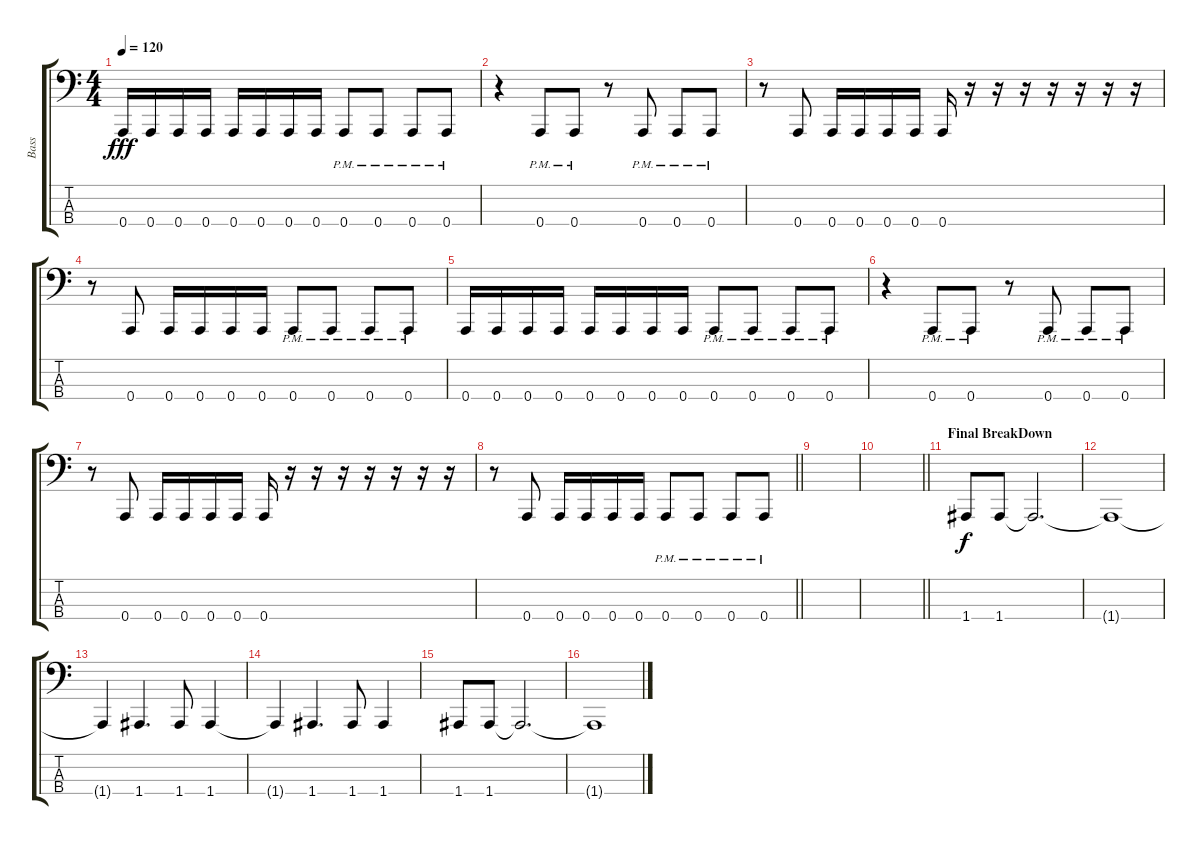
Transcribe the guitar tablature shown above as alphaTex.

\track ("Bass" "Bass") {instrument electricbasspick}
\staff {score tabs}
\tuning (D2 A1 E1 A0) {hide}
\ts (4 4)
\tempo 120
\clef f4
\ks c
0.4.16{dy fff} 0.4.16 0.4.16 0.4.16 0.4.16 0.4.16 0.4.16 0.4.16 0.4{pm}.8 0.4{pm}.8 0.4{pm}.8 0.4{pm}.8 |
r.4 0.4{pm}.8 0.4{pm}.8 r.8 0.4{pm}.8 0.4{pm}.8 0.4{pm}.8 |
r.8 0.4.8 0.4.16 0.4.16 0.4.16 0.4.16 0.4.16 r.16 r.16 r.16 r.16 r.16 r.16 r.16 |
r.8 0.4.8 0.4.16 0.4.16 0.4.16 0.4.16 0.4{pm}.8 0.4{pm}.8 0.4{pm}.8 0.4{pm}.8 |
0.4.16 0.4.16 0.4.16 0.4.16 0.4.16 0.4.16 0.4.16 0.4.16 0.4{pm}.8 0.4{pm}.8 0.4{pm}.8 0.4{pm}.8 |
r.4 0.4{pm}.8 0.4{pm}.8 r.8 0.4{pm}.8 0.4{pm}.8 0.4{pm}.8 |
r.8 0.4.8 0.4.16 0.4.16 0.4.16 0.4.16 0.4.16 r.16 r.16 r.16 r.16 r.16 r.16 r.16 |
\barLineRight lightlight
r.8 0.4.8 0.4.16 0.4.16 0.4.16 0.4.16 0.4{pm}.8 0.4{pm}.8 0.4{pm}.8 0.4{pm}.8 |
\section ("" "")
|
\barLineRight lightlight
|
\section ("" "Final BreakDown")
1.4.8{dy f} 1.4.8 1.4{t}.2{d} |
1.4{t}.1 |
1.4{t}.4 1.4.4{d} 1.4.8 1.4.4 |
1.4{t}.4 1.4.4{d} 1.4.8 1.4.4 |
1.4.8 1.4.8 1.4{t}.2{d} |
1.4{t}.1
